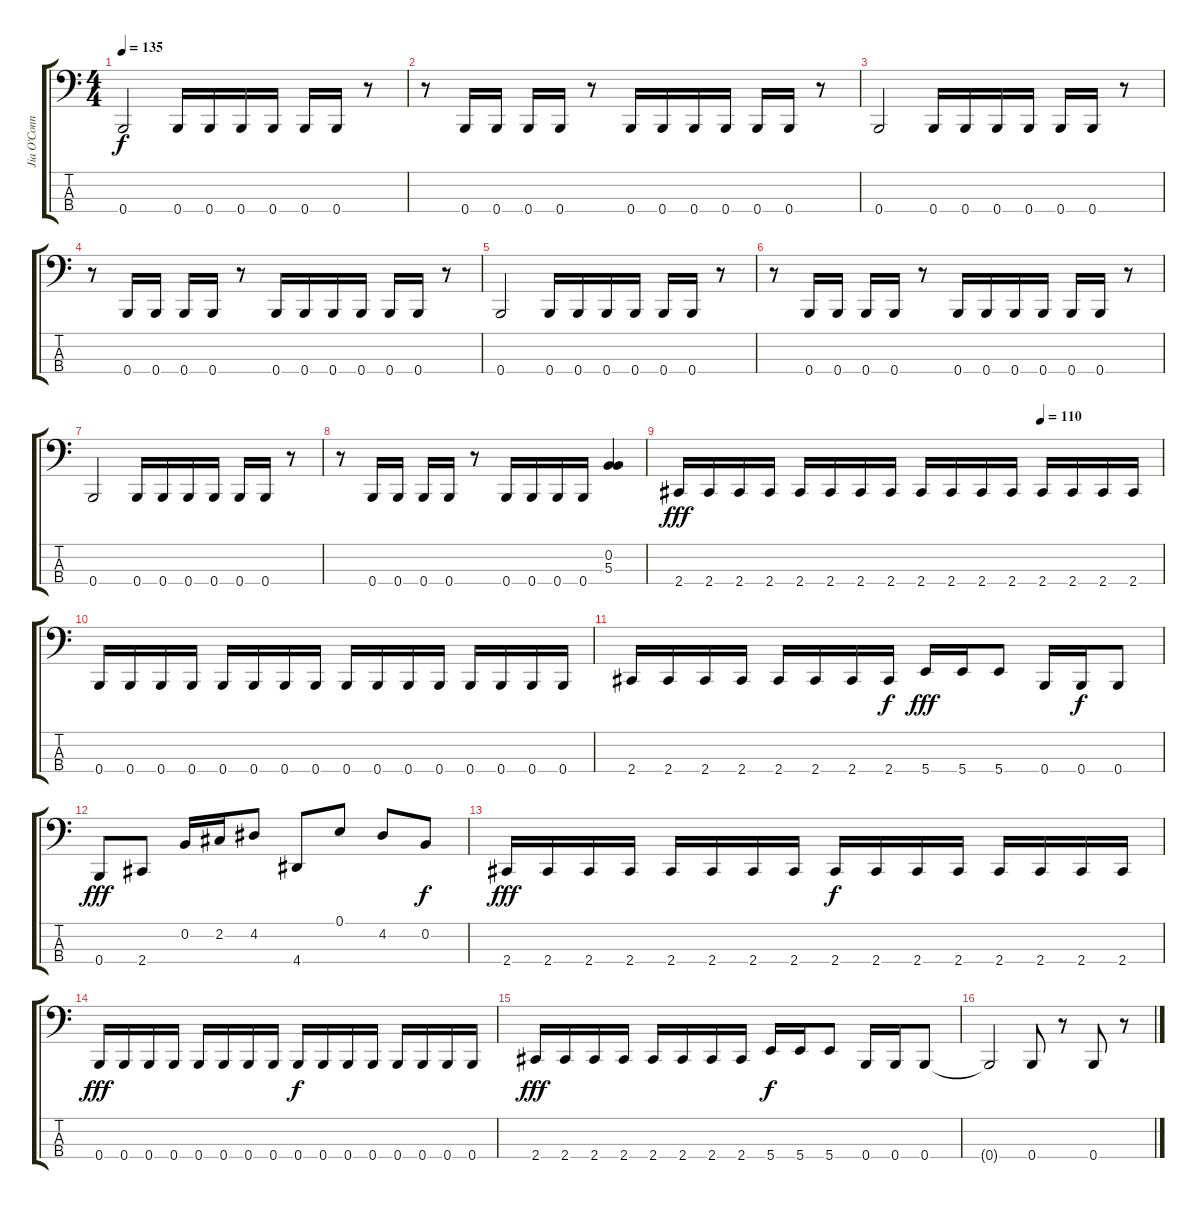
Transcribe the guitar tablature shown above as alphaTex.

\track ("Jia O'Connor" "Jia O'Conn") {solo instrument electricbasspick}
\staff {score tabs}
\tuning (E2 B1 Gb1 B0) {hide}
\ts (4 4)
\tempo 135
\clef f4
\ks c
0.4.2{dy f} 0.4.16 0.4.16 0.4.16 0.4.16 0.4.16 0.4.16 r.8 |
r.8 0.4.16 0.4.16 0.4.16 0.4.16 r.8 0.4.16 0.4.16 0.4.16 0.4.16 0.4.16 0.4.16 r.8 |
0.4.2 0.4.16 0.4.16 0.4.16 0.4.16 0.4.16 0.4.16 r.8 |
r.8 0.4.16 0.4.16 0.4.16 0.4.16 r.8 0.4.16 0.4.16 0.4.16 0.4.16 0.4.16 0.4.16 r.8 |
0.4.2 0.4.16 0.4.16 0.4.16 0.4.16 0.4.16 0.4.16 r.8 |
r.8 0.4.16 0.4.16 0.4.16 0.4.16 r.8 0.4.16 0.4.16 0.4.16 0.4.16 0.4.16 0.4.16 r.8 |
0.4.2 0.4.16 0.4.16 0.4.16 0.4.16 0.4.16 0.4.16 r.8 |
r.8 0.4.16 0.4.16 0.4.16 0.4.16 r.8 0.4.16 0.4.16 0.4.16 0.4.16 (0.2 5.3).4 |
\tempo (110 0.75)
2.4.16{dy fff} 2.4.16 2.4.16 2.4.16 2.4.16 2.4.16 2.4.16 2.4.16 2.4.16 2.4.16 2.4.16 2.4.16 2.4.16 2.4.16 2.4.16 2.4.16 |
0.4.16 0.4.16 0.4.16 0.4.16 0.4.16 0.4.16 0.4.16 0.4.16 0.4.16 0.4.16 0.4.16 0.4.16 0.4.16 0.4.16 0.4.16 0.4.16 |
2.4.16 2.4.16 2.4.16 2.4.16 2.4.16 2.4.16 2.4.16 2.4.16{dy f} 5.4.16{dy fff} 5.4.16 5.4.8 0.4.16 0.4.16{dy f} 0.4.8 |
0.4.8{dy fff} 2.4.8 0.2.16 2.2.16 4.2.8 4.4.8 0.1.8 4.2.8 0.2.8{dy f} |
2.4.16{dy fff} 2.4.16 2.4.16 2.4.16 2.4.16 2.4.16 2.4.16 2.4.16 2.4.16{dy f} 2.4.16 2.4.16 2.4.16 2.4.16 2.4.16 2.4.16 2.4.16 |
0.4.16{dy fff} 0.4.16 0.4.16 0.4.16 0.4.16 0.4.16 0.4.16 0.4.16 0.4.16{dy f} 0.4.16 0.4.16 0.4.16 0.4.16 0.4.16 0.4.16 0.4.16 |
2.4.16{dy fff} 2.4.16 2.4.16 2.4.16 2.4.16 2.4.16 2.4.16 2.4.16 5.4.16{dy f} 5.4.16 5.4.8 0.4.16 0.4.16 0.4.8 |
0.4{t}.2 0.4.8 r.8 0.4.8 r.8
